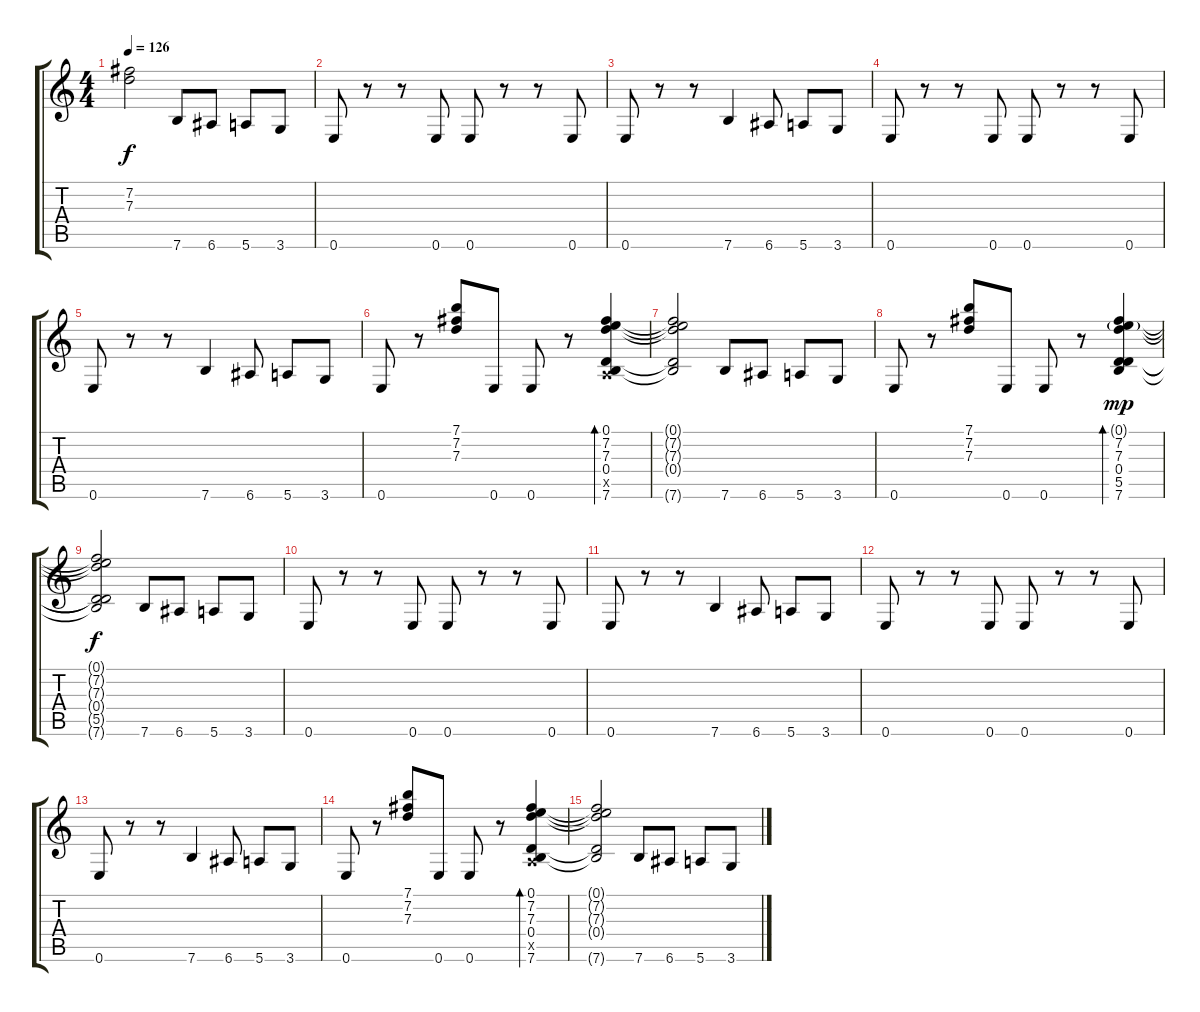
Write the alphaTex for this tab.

\track (" " " ") {instrument overdrivenguitar}
\staff {score tabs}
\tuning (E4 B3 G3 D3 A2 E2) {hide}
\ts (4 4)
\tempo 126
\clef g2
\ks c
(7.2{t} 7.3{t}).2{dy f} 7.6.8 6.6.8 5.6.8 3.6.8 |
0.6.8 r.8 r.8 0.6.8 0.6.8 r.8 r.8 0.6.8 |
0.6.8 r.8 r.8 7.6.4 6.6.8 5.6.8 3.6.8 |
0.6.8 r.8 r.8 0.6.8 0.6.8 r.8 r.8 0.6.8 |
0.6.8 r.8 r.8 7.6.4 6.6.8 5.6.8 3.6.8 |
0.6.8 r.8 (7.1 7.2 7.3).8 0.6.8 0.6.8 r.8 (0.1 7.2 7.3 0.4 0.5{x} 7.6).4{bd 30} |
(0.1{t} 7.2{t} 7.3{t} 0.4{t} 7.6{t}).2 7.6.8 6.6.8 5.6.8 3.6.8 |
0.6.8 r.8 (7.1 7.2 7.3).8 0.6.8 0.6.8 r.8 (0.1{g} 7.2 7.3 0.4 5.5 7.6).4{bd 30 dy mp} |
(0.1{t} 7.2{t} 7.3{t} 0.4{t} 5.5{t} 7.6{t}).2{dy f} 7.6.8 6.6.8 5.6.8 3.6.8 |
0.6.8{volume 9} r.8 r.8 0.6.8 0.6.8 r.8 r.8 0.6.8 |
0.6.8 r.8 r.8 7.6.4 6.6.8 5.6.8 3.6.8 |
0.6.8{volume 5} r.8 r.8 0.6.8 0.6.8 r.8 r.8 0.6.8 |
0.6.8 r.8 r.8 7.6.4 6.6.8 5.6.8 3.6.8 |
0.6.8{volume 0} r.8 (7.1 7.2 7.3).8 0.6.8 0.6.8 r.8 (0.1 7.2 7.3 0.4 0.5{x} 7.6).4{bd 30} |
(0.1{t} 7.2{t} 7.3{t} 0.4{t} 7.6{t}).2 7.6.8 6.6.8 5.6.8 3.6.8
